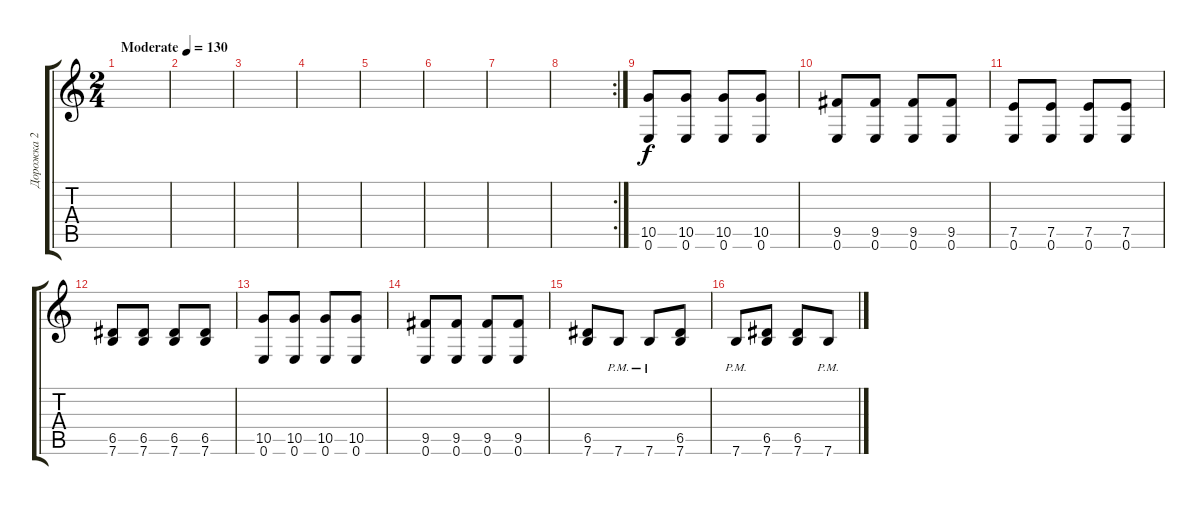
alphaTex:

\track ("Дорожка 2" "Дорожка 2") {instrument overdrivenguitar}
\staff {score tabs}
\tuning (E4 B3 G3 D3 A2 E2) {hide}
\ts (2 4)
\tempo (130 "Moderate")
\clef g2
\ks c
|
|
|
|
|
|
|
\rc 2
|
(10.5 0.6).8 (10.5 0.6).8 (10.5 0.6).8 (10.5 0.6).8 |
(9.5 0.6).8 (9.5 0.6).8 (9.5 0.6).8 (9.5 0.6).8 |
(7.5 0.6).8 (7.5 0.6).8 (7.5 0.6).8 (7.5 0.6).8 |
(6.5 7.6).8 (6.5 7.6).8 (6.5 7.6).8 (6.5 7.6).8 |
(10.5 0.6).8 (10.5 0.6).8 (10.5 0.6).8 (10.5 0.6).8 |
(9.5 0.6).8 (9.5 0.6).8 (9.5 0.6).8 (9.5 0.6).8 |
(6.5 7.6).8 7.6{pm}.8 7.6{pm}.8 (6.5 7.6).8 |
7.6{pm}.8 (6.5 7.6).8 (6.5 7.6).8 7.6{pm}.8
